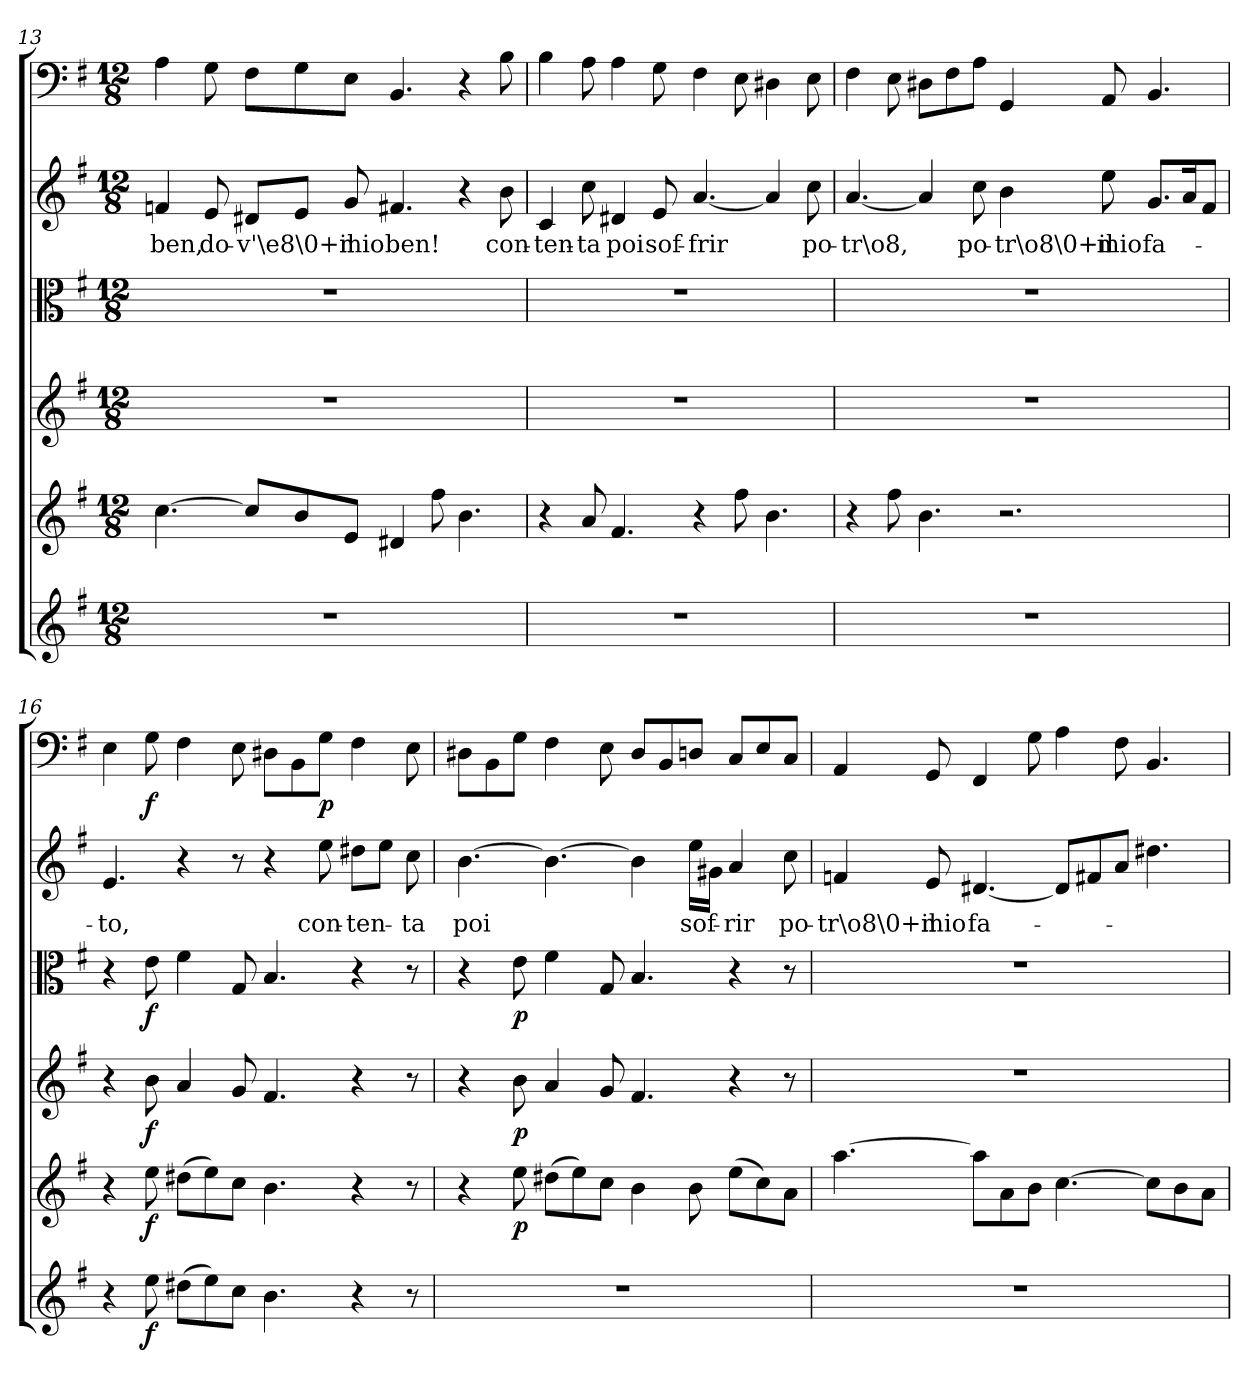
**kern	**dynam	**kern	**dynam	**kern	**dynam	**kern	**dynam	**kern	**text	**kern	**dynam
*part6	*part6	*part5	*part5	*part4	*part4	*part3	*part3	*part2	*part2	*part1	*part1
*staff6	*staff6	*staff5	*staff5	*staff4	*staff4	*staff3	*staff3	*staff2	*staff2	*staff1	*staff1
*clefG2	*	*clefG2	*	*clefG2	*	*clefC3	*	*clefG2	*	*clefF4	*
*k[f#]	*	*k[f#]	*	*k[f#]	*	*k[f#]	*	*k[f#]	*	*k[f#]	*
*e:	*	*e:	*	*e:	*	*e:	*	*e:	*	*e:	*
*M12/8	*	*M12/8	*	*M12/8	*	*M12/8	*	*M12/8	*	*M12/8	*
=13	=13	=13	=13	=13	=13	=13	=13	=13	=13	=13	=13
1.r	.	[4.cc\	.	1.r	.	1.r	.	4fn/	ben,	4A\	.
.	.	.	.	.	.	.	.	8e/	do-	8G\	.
.	.	8cc/L]	.	.	.	.	.	8d#X/L	-v'\e8\0+il	8F#\L	.
.	.	8b/	.	.	.	.	.	8e/J	.	8G\	.
.	.	8e/J	.	.	.	.	.	8g/	mio	8E\J	.
.	.	4d#X/	.	.	.	.	.	4.f#X/	ben!	4.BB/	.
.	.	8ff#\	.	.	.	.	.	.	.	.	.
.	.	4.b\	.	.	.	.	.	4r	.	4r	.
.	.	.	.	.	.	.	.	8b\	con-	8B\	.
=14	=14	=14	=14	=14	=14	=14	=14	=14	=14	=14	=14
1.r	.	4r	.	1.r	.	1.r	.	4c/	-ten-	4B\	.
.	.	8a/	.	.	.	.	.	8cc\	-ta	8A\	.
.	.	4.f#/	.	.	.	.	.	4d#X/	poi	4A\	.
.	.	.	.	.	.	.	.	8e/	sof-	8G\	.
.	.	4r	.	.	.	.	.	[4.a/	-frir	4F#\	.
.	.	8ff#\	.	.	.	.	.	.	.	8E\	.
.	.	4.b\	.	.	.	.	.	4a/]	.	4D#X\	.
.	.	.	.	.	.	.	.	8cc\	po-	8E\	.
=15	=15	=15	=15	=15	=15	=15	=15	=15	=15	=15	=15
1.r	.	4r	.	1.r	.	1.r	.	[4.a/	-tr\o8,	4F#\	.
.	.	8ff#\	.	.	.	.	.	.	.	8E\	.
.	.	4.b\	.	.	.	.	.	4a/]	.	8D#X\L	.
.	.	.	.	.	.	.	.	.	.	8F#\	.
.	.	.	.	.	.	.	.	8cc\	po-	8A\J	.
.	.	2.r	.	.	.	.	.	4b\	-tr\o8\0+il	4GG/	.
.	.	.	.	.	.	.	.	8ee\	mio	8AA/	.
.	.	.	.	.	.	.	.	8.g/L	fa-	4.BB/	.
.	.	.	.	.	.	.	.	16a/K	.	.	.
.	.	.	.	.	.	.	.	8f#/J	.	.	.
=16	=16	=16	=16	=16	=16	=16	=16	=16	=16	=16	=16
4r	.	4r	.	4r	.	4r	.	4.e/	-to,	4E\	.
8ee\	f	8ee\	f	8b\	f	8e\	f	.	.	8G\	f
(8dd#X\L	.	(8dd#X\L	.	4a/	.	4f#\	.	4r	.	4F#\	.
8ee\)	.	8ee\)	.	.	.	.	.	.	.	.	.
8cc\J	.	8cc\J	.	8g/	.	8G/	.	8r	.	8E\	.
4.b\	.	4.b\	.	4.f#/	.	4.B/	.	4r	.	8D#X\L	.
.	.	.	.	.	.	.	.	.	.	8BB\	.
.	.	.	.	.	.	.	.	8ee\	con-	8G\J	p
4r	.	4r	.	4r	.	4r	.	8dd#X\L	-ten-	4F#\	.
.	.	.	.	.	.	.	.	8ee\J	.	.	.
8r	.	8r	.	8r	.	8r	.	8cc\	-ta	8E\	.
=17	=17	=17	=17	=17	=17	=17	=17	=17	=17	=17	=17
1.r	.	4r	.	4r	.	4r	.	[4.b\	poi	8D#X\L	.
.	.	.	.	.	.	.	.	.	.	8BB\	.
.	.	8ee\	p	8b\	p	8e\	p	.	.	8G\J	.
.	.	(8dd#X\L	.	4a/	.	4f#\	.	4.b\_	.	4F#\	.
.	.	8ee\)	.	.	.	.	.	.	.	.	.
.	.	8cc\J	.	8g/	.	8G/	.	.	.	8E\	.
.	.	4b\	.	4.f#/	.	4.B/	.	4b\]	.	8D#/L	.
.	.	.	.	.	.	.	.	.	.	8BB/	.
.	.	8b\	.	.	.	.	.	16ee\LL	sof-	8Dn/J	.
.	.	.	.	.	.	.	.	16g#X\JJ	.	.	.
.	.	(8ee\L	.	4r	.	4r	.	4a/	-rir	8C/L	.
.	.	8cc\)	.	.	.	.	.	.	.	8E/	.
.	.	8a\J	.	8r	.	8r	.	8cc\	po-	8C/J	.
=18	=18	=18	=18	=18	=18	=18	=18	=18	=18	=18	=18
1.r	.	[4.aa\	.	1.r	.	1.r	.	4fn/	-tr\o8\0+il	4AA/	.
.	.	.	.	.	.	.	.	8e/	mio	8GG/	.
.	.	8aa\L]	.	.	.	.	.	[4.d#X/	fa-	4FF#/	.
.	.	8a\	.	.	.	.	.	.	.	.	.
.	.	8b\J	.	.	.	.	.	.	.	8G\	.
.	.	[4.cc\	.	.	.	.	.	8d#/L]	.	4A\	.
.	.	.	.	.	.	.	.	8f#X/	.	.	.
.	.	.	.	.	.	.	.	8a/J	.	8F#\	.
.	.	8cc\L]	.	.	.	.	.	4.dd#X\	.	4.BB/	.
.	.	8b\	.	.	.	.	.	.	.	.	.
.	.	8a\J	.	.	.	.	.	.	.	.	.
=	=	=	=	=	=	=	=	=	=	=	=
*-	*-	*-	*-	*-	*-	*-	*-	*-	*-	*-	*-
